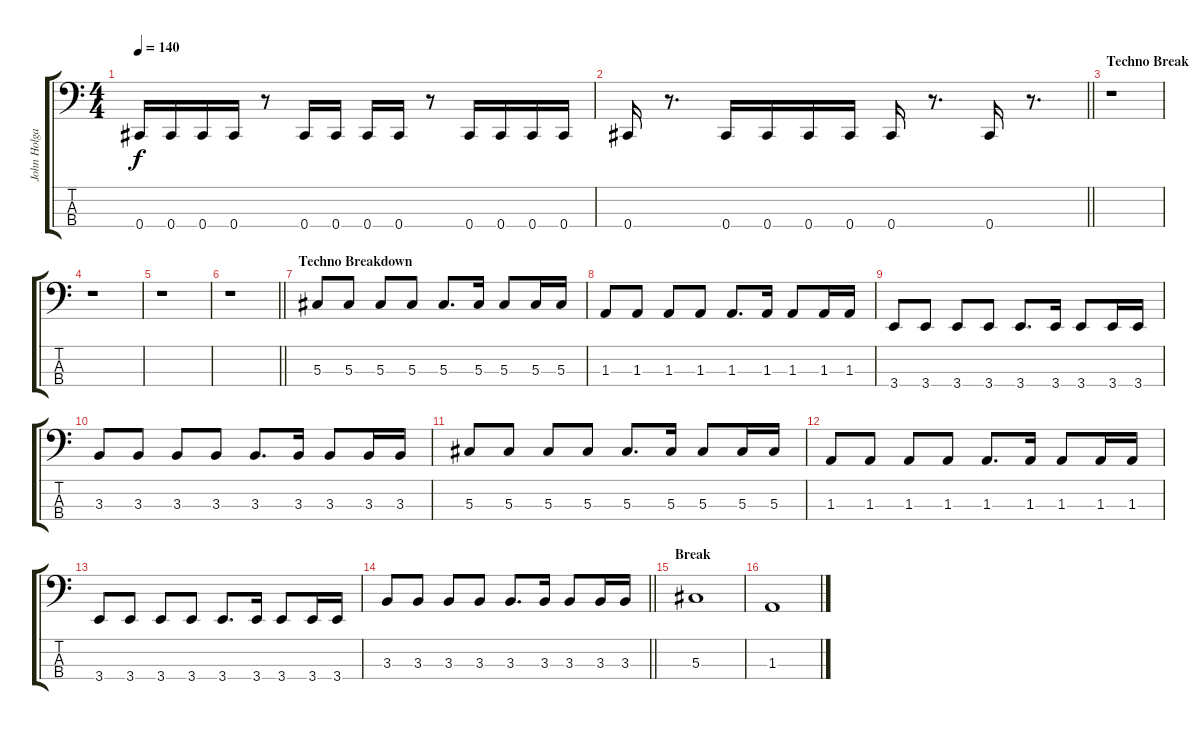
\track ("John Holgado" "John Holga") {instrument electricbasspick}
\staff {score tabs}
\tuning (Gb2 Db2 Ab1 Db1) {hide}
\ts (4 4)
\tempo 140
\clef f4
\ks c
0.4.16{dy f} 0.4.16 0.4.16 0.4.16 r.8 0.4.16 0.4.16 0.4.16 0.4.16 r.8 0.4.16 0.4.16 0.4.16 0.4.16 |
\barLineRight lightlight
0.4.16 r.8{d} 0.4.16 0.4.16 0.4.16 0.4.16 0.4.16 r.8{d} 0.4.16 r.8{d} |
\section ("" "Techno Break")
r.1 |
r.1 |
r.1 |
\barLineRight lightlight
r.1 |
\section ("" "Techno Breakdown")
5.3.8 5.3.8 5.3.8 5.3.8 5.3.8{d} 5.3.16 5.3.8 5.3.16 5.3.16 |
1.3.8 1.3.8 1.3.8 1.3.8 1.3.8{d} 1.3.16 1.3.8 1.3.16 1.3.16 |
3.4.8 3.4.8 3.4.8 3.4.8 3.4.8{d} 3.4.16 3.4.8 3.4.16 3.4.16 |
3.3.8 3.3.8 3.3.8 3.3.8 3.3.8{d} 3.3.16 3.3.8 3.3.16 3.3.16 |
5.3.8 5.3.8 5.3.8 5.3.8 5.3.8{d} 5.3.16 5.3.8 5.3.16 5.3.16 |
1.3.8 1.3.8 1.3.8 1.3.8 1.3.8{d} 1.3.16 1.3.8 1.3.16 1.3.16 |
3.4.8 3.4.8 3.4.8 3.4.8 3.4.8{d} 3.4.16 3.4.8 3.4.16 3.4.16 |
\barLineRight lightlight
3.3.8 3.3.8 3.3.8 3.3.8 3.3.8{d} 3.3.16 3.3.8 3.3.16 3.3.16 |
\section ("" "Break")
5.3.1 |
1.3.1
